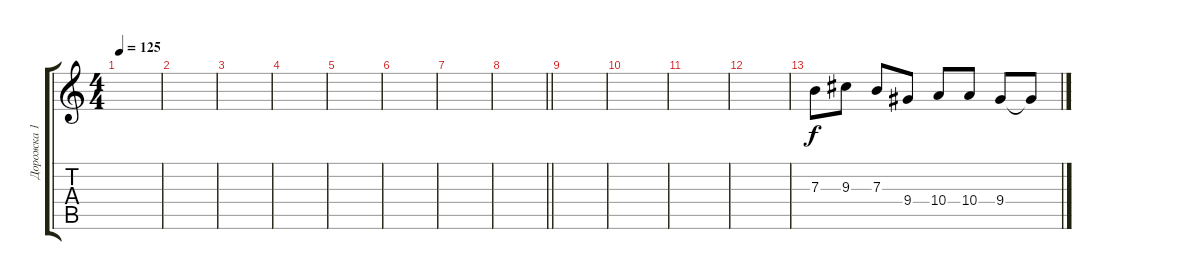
\track ("Дорожка 1" "Дорожка 1") {instrument distortionguitar}
\staff {score tabs}
\tuning (Db4 Ab3 E3 B2 Gb2 B1) {hide}
\ts (4 4)
\tempo 125
\clef g2
\ks c
|
|
|
|
|
|
|
\barLineRight lightlight
|
\section ("" " ")
|
|
|
|
7.3.8 9.3.8 7.3.8 9.4.8 10.4.8 10.4.8 9.4.8 9.4{t}.8
